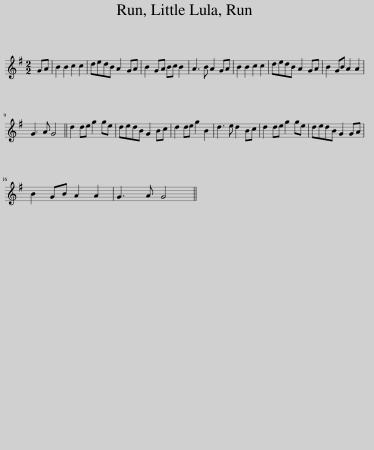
X:1
L:1/8
M:2/2
I:linebreak $
K:G
V:1 treble
V:1
 GA | B2 B2 c2 c2 | dedB A2 GA | B2 GA Bc B2 | A3 B A2 GA | %5
 B2 B2 c2 c2 | dedB A2 GA | B2 GB A2 A2 |$ G3 A G4 || d2 de g2 ge | %10
 dedB G2 Bc | d2 de g2 B2 | d3 e d2 Bc | d2 de g2 ge | dedB G2 GA |$ %15
 B2 GB A2 A2 | G3 A G4 || %17
